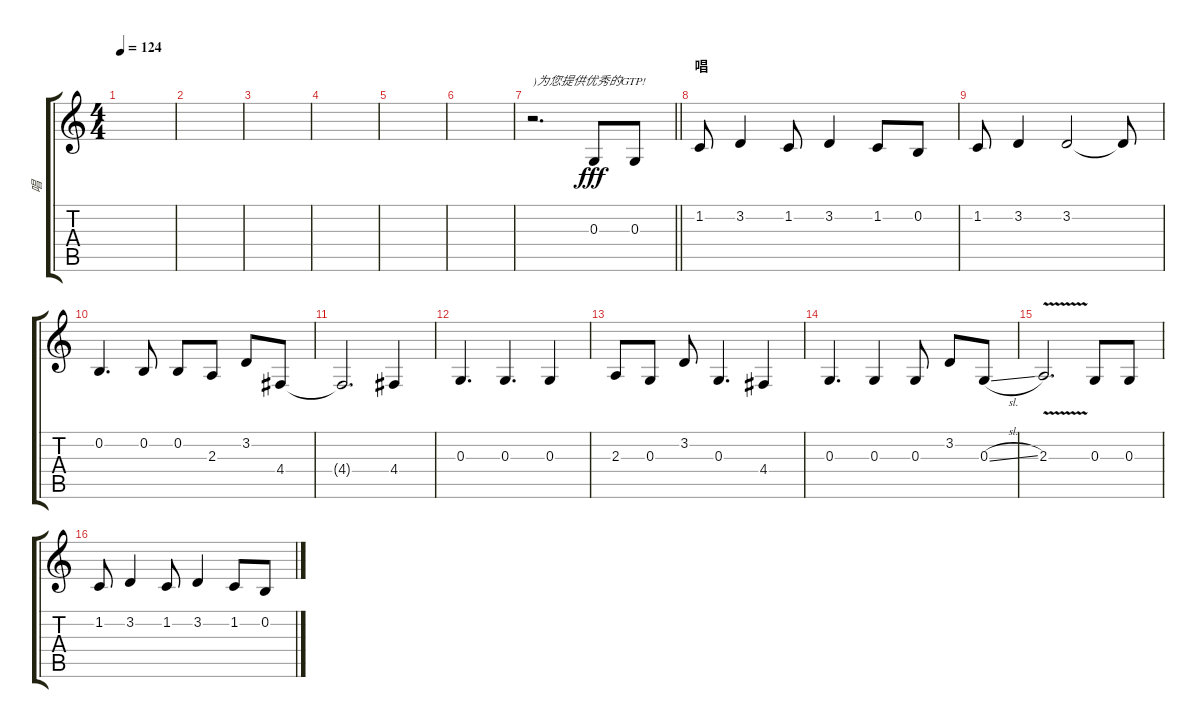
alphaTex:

\track ("唱" "唱") {instrument lead1square}
\staff {score tabs}
\tuning (E4 B3 G3 D3 A2 E2) {hide}
\ts (4 4)
\tempo 124
\clef g2
\ks c
|
|
|
|
|
|
\barLineRight lightlight
r.2{d txt ")为您提供优秀的GTP!"} 0.3.8{dy fff} 0.3.8 |
\section ("" "唱")
1.2.8 3.2.4 1.2.8 3.2.4 1.2.8 0.2.8 |
1.2.8 3.2.4 3.2.2 3.2{t}.8 |
0.2.4{d} 0.2.8 0.2.8 2.3.8 3.2.8 4.4.8 |
4.4{t}.2{d} 4.4.4 |
0.3.4{d} 0.3.4{d} 0.3.4 |
2.3.8 0.3.8 3.2.8 0.3.4{d} 4.4.4 |
0.3.4{d} 0.3.4 0.3.8 3.2.8 0.3{sl}.8 |
2.3{v}.2{d} 0.3.8 0.3.8 |
1.2.8 3.2.4 1.2.8 3.2.4 1.2.8 0.2.8
